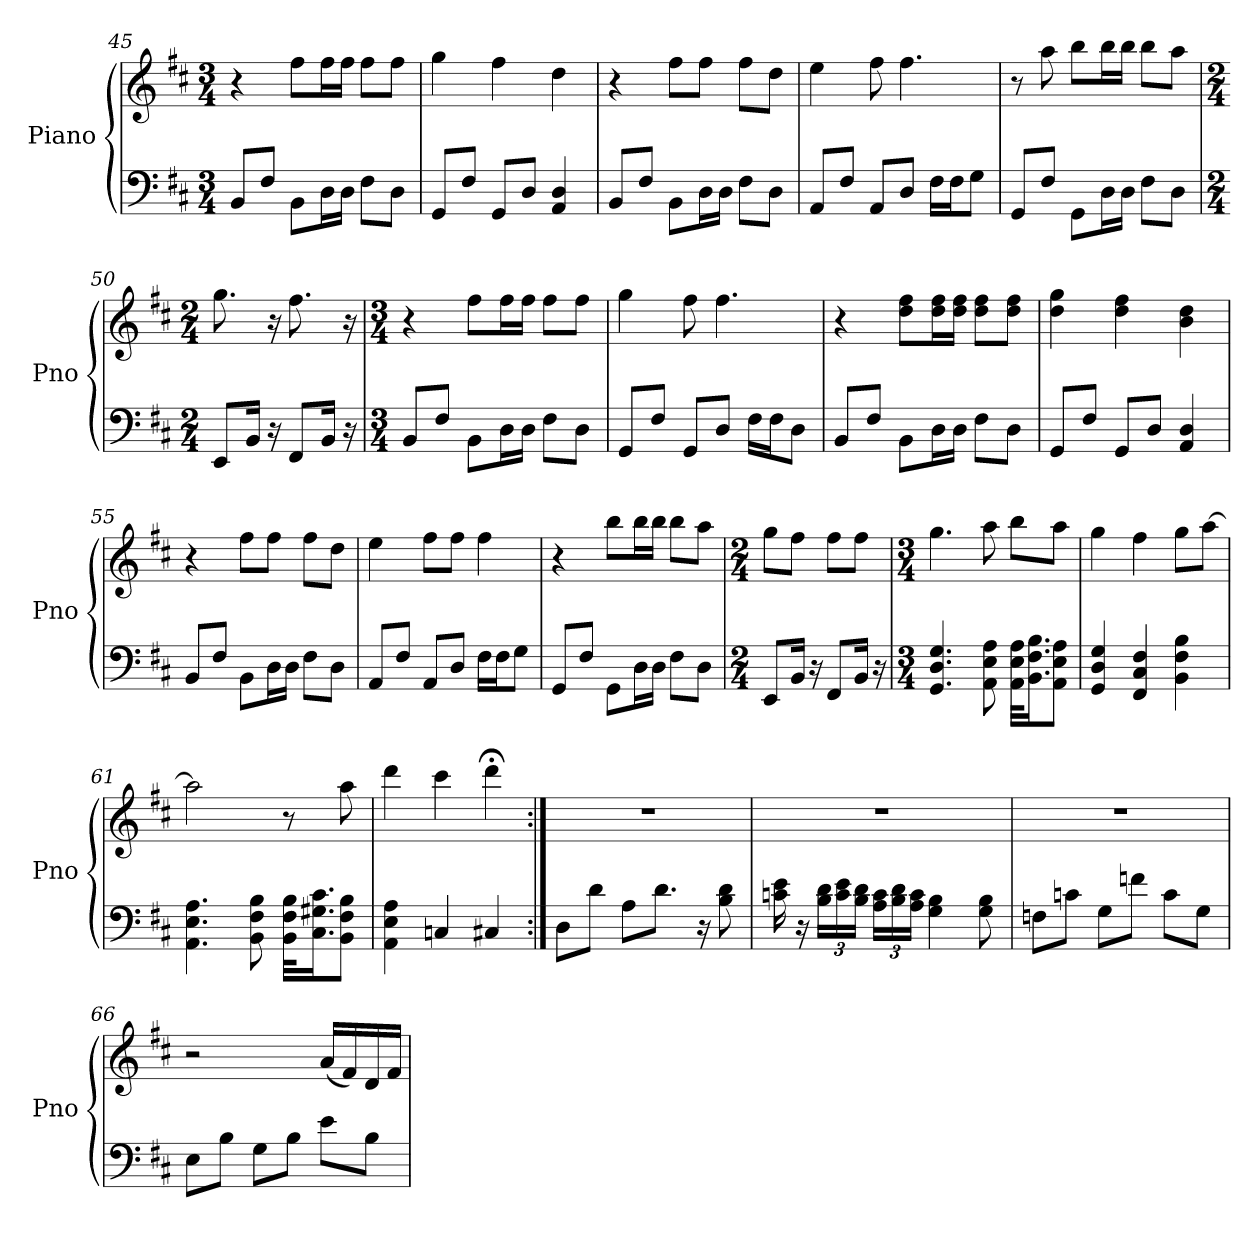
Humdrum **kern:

**kern	**kern
*part1	*part1
*staff2	*staff1
*I"Piano	*
*I'Pno	*
*clefF4	*clefG2
*k[f#c#]	*k[f#c#]
*D:	*D:
*M3/4	*M3/4
=45	=45
8BB/L	4r
8F#/J	.
8BB\L	8ff#\L
16D\L	16ff#\L
16D\JJ	16ff#\JJ
8F#\L	8ff#\L
8D\J	8ff#\J
=46	=46
8GG/L	4gg\
8F#/J	.
8GG/L	4ff#\
8D/J	.
4AA/ 4D/	4dd\
=47	=47
8BB/L	4r
8F#/J	.
8BB\L	8ff#\L
16D\L	8ff#\J
16D\JJ	.
8F#\L	8ff#\L
8D\J	8dd\J
=48	=48
8AA/L	4ee\
8F#/J	.
8AA/L	8ff#\
8D/J	4.ff#\
16F#\LL	.
16F#\J	.
8G\J	.
=49	=49
8GG/L	8r
8F#/J	8aa\
8GG\L	8bb\L
16D\L	16bb\L
16D\JJ	16bb\JJ
8F#\L	8bb\L
8D\J	8aa\J
!!LO:LB:g=z
=50	=50
*M2/4	*M2/4
8EE/L	8.gg\
16BB/Jk	.
16r	16r
8FF#/L	8.ff#\
16BB/Jk	.
16r	16r
=51	=51
*M3/4	*M3/4
8BB/L	4r
8F#/J	.
8BB\L	8ff#\L
16D\L	16ff#\L
16D\JJ	16ff#\JJ
8F#\L	8ff#\L
8D\J	8ff#\J
=52	=52
8GG/L	4gg\
8F#/J	.
8GG/L	8ff#\
8D/J	4.ff#\
16F#\LL	.
16F#\J	.
8D\J	.
=53	=53
8BB/L	4r
8F#/J	.
8BB\L	8dd\ 8ff#\L
16D\L	16dd\ 16ff#\L
16D\JJ	16dd\ 16ff#\JJ
8F#\L	8dd\ 8ff#\L
8D\J	8dd\ 8ff#\J
=54	=54
8GG/L	4dd\ 4gg\
8F#/J	.
8GG/L	4dd\ 4ff#\
8D/J	.
4AA/ 4D/	4b\ 4dd\
!!LO:LB:g=z
=55	=55
8BB/L	4r
8F#/J	.
8BB\L	8ff#\L
16D\L	8ff#\J
16D\JJ	.
8F#\L	8ff#\L
8D\J	8dd\J
=56	=56
8AA/L	4ee\
8F#/J	.
8AA/L	8ff#\L
8D/J	8ff#\J
16F#\LL	4ff#\
16F#\J	.
8G\J	.
=57	=57
8GG/L	4r
8F#/J	.
8GG\L	8bb\L
16D\L	16bb\L
16D\JJ	16bb\JJ
8F#\L	8bb\L
8D\J	8aa\J
=58	=58
*M2/4	*M2/4
8EE/L	8gg\L
16BB/Jk	8ff#\J
16r	.
8FF#/L	8ff#\L
16BB/Jk	8ff#\J
16r	.
=59	=59
*M3/4	*M3/4
4.GG/ 4.D/ 4.G/	4.gg\
8AA\ 8E\ 8A\	8aa\
32AA\ 32E\ 32A\KLL	8bb\L
16.BB\ 16.F#\ 16.B\J	.
8AA\ 8E\ 8A\J	8aa\J
=60	=60
4GG/ 4D/ 4G/	4gg\
4FF#/ 4C#/ 4F#/	4ff#\
4BB\ 4F#\ 4B\	8gg\L
.	[8aa\J
!!LO:PB:g=z
=61	=61
4.AA\ 4.E\ 4.A\	2aa\]
8BB\ 8F#\ 8B\	.
32BB\ 32F#\ 32B\KLL	8r
16.C#\ 16.G#X\ 16.c#\J	.
8BB\ 8F#\ 8B\J	8aa\
=62	=62
4AA\ 4E\ 4A\	4ddd\
4Cn/	4ccc#\
4C#X/	4ddd;<\
=63:|!	=63:|!
8D\L	2.r
8d\J	.
8A\L	.
8.d\J	.
16r	.
8B\ 8d\	.
=64	=64
16cn\ 16e\	2.r
16r	.
*Xbrackettup	*
24B\ 24d\LL	.
24c\ 24e\	.
24B\ 24d\JJ	.
24A\ 24c\LL	.
24B\ 24d\	.
24A\ 24c\JJ	.
4G\ 4B\	.
8G\ 8B\	.
=65	=65
8Fn\L	2.r
8cn\J	.
8G\L	.
8fn\J	.
8c\L	.
8G\J	.
!!LO:LB:g=z
=66	=66
8E\L	2r
8B\J	.
8G\L	.
8B\J	.
8e\L	(16a/LL
.	16f#/)
8B\J	16d/
.	16f#/JJ
=	=
*-	*-
